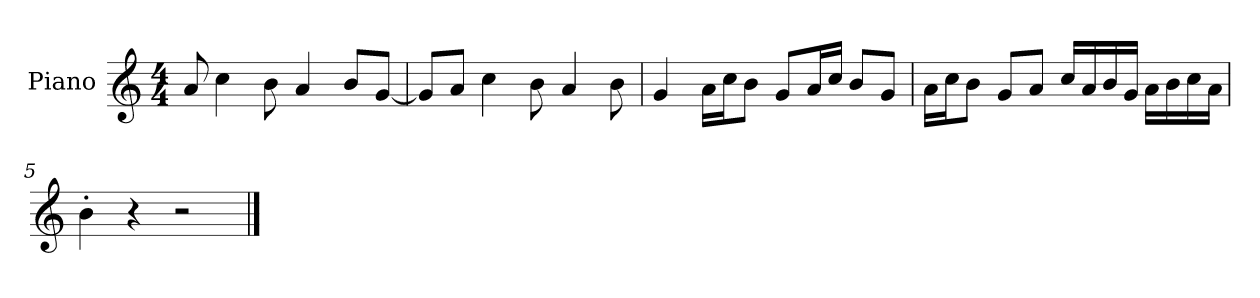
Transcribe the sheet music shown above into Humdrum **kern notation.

**kern
*part1
*staff1
*I"Piano
*I'P-no
*clefG2
*k[]
*M4/4
*MM90
=1
8a/
4cc\
8b\
4a/
8b/L
[8g/J
=2
8g/L]
8a/J
4cc\
8b\
4a/
8b\
=3
4g/
16a\LL
16cc\J
8b\J
8g/L
16a/L
16cc/JJ
8b/L
8g/J
=4
16a\LL
16cc\J
8b\J
8g/L
8a/J
16cc/LL
16a/
16b/
16g/JJ
16a\LL
16b\
16cc\
16a\JJ
=5
4b'\
4r
2r
==
*-
